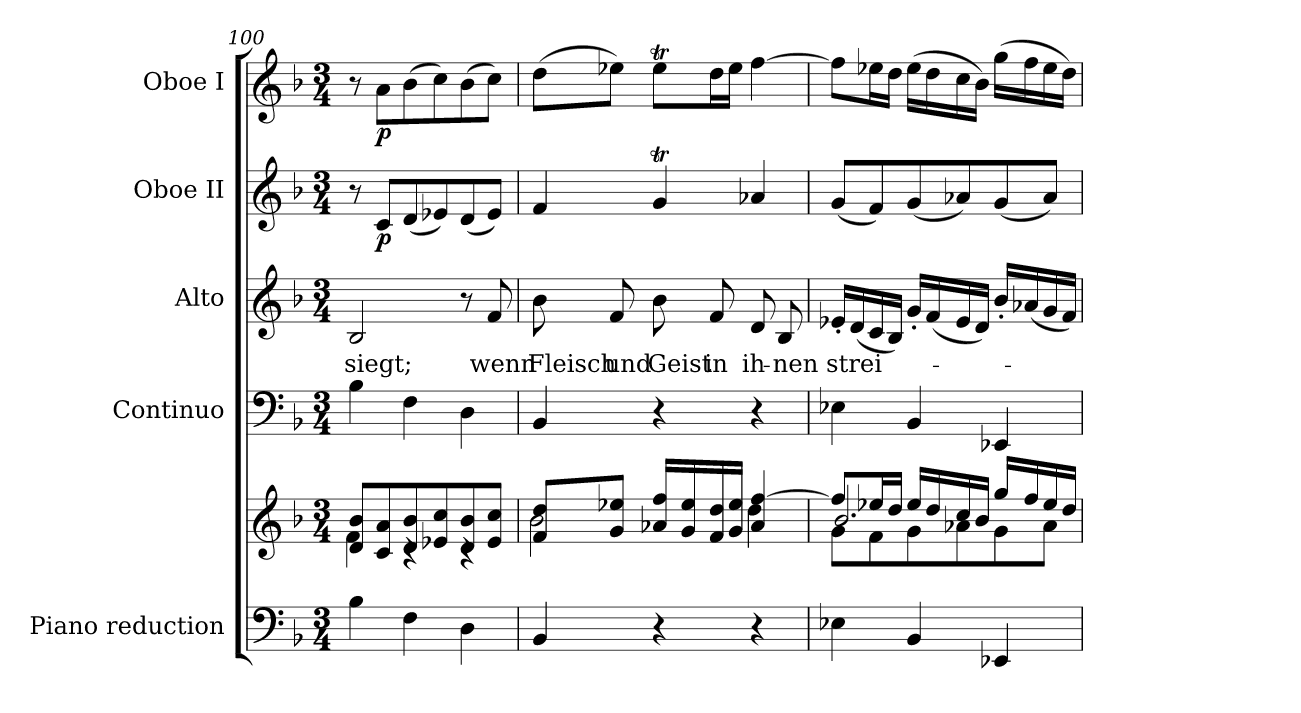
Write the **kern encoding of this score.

**kern	**kern	**kern	**kern	**text	**kern	**dynam	**kern	**dynam
*part5	*part5	*part4	*part3	*part3	*part2	*part2	*part1	*part1
*staff6	*staff5	*staff4	*staff3	*staff3	*staff2	*staff2	*staff1	*staff1
*I"Piano reduction	*	*I"Continuo	*I"Alto	*	*I"Oboe II	*	*I"Oboe I	*
*I'Pno	*	*	*	*	*I'Ob	*	*I'Ob	*
*clefF4	*clefG2	*clefF4	*clefG2	*	*clefG2	*	*clefG2	*
*k[b-]	*k[b-]	*k[b-]	*k[b-]	*	*k[b-]	*	*k[b-]	*
*M3/4	*M3/4	*M3/4	*M3/4	*	*M3/4	*	*M3/4	*
=100	=100	=100	=100	=100	=100	=100	=100	=100
*	*^	*	*	*	*	*	*	*
!	!	!	!	!	!LO:LY:b	!	!	!	!
4B-\	8d/ 8b-/L	4f\	4B-\	2B-/	siegt;	8r	.	8r	.
!	!	!	!	!	!	!	!LO:DY:b	!	!LO:DY:b
.	8c/ 8a/	.	.	.	.	8c/L	p	8a\L	p
4F\	8d/ 8b-/	4rc	4F\	.	.	(<8d/	.	(>8b-\	.
.	8e-X/ 8cc/	.	.	.	.	8e-X/)	.	8cc\)	.
4D\	8d/ 8b-/	4rc	4D\	8r	.	(<8d/	.	(>8b-\	.
!	!	!	!	!	!LO:LY:b	!	!	!	!
.	8e-/ 8cc/J	.	.	8f/	wenn	8e-/J)	.	8cc\J)	.
=101	=101	=101	=101	=101	=101	=101	=101	=101	=101
!	!	!	!	!	!LO:LY:b	!	!	!	!
4BB-/	8f/ 8dd/L	2b-\	4BB-/	8b-\	Fleisch	4f/	.	(>8dd\L	.
!	!	!	!	!	!LO:LY:b	!	!	!	!
.	8g/ 8ee-X/J	.	.	8f/	und	.	.	8ee-X\J)	.
!	!	!	!	!	!LO:LY:b	!	!	!	!
4r	16a-X/ 16ff/LL	.	4r	8b-\	Geist	4gT/	.	8ee-T\L	.
.	16g/ 16ee-/	.	.	.	.	.	.	.	.
!	!	!	!	!	!LO:LY:b	!	!	!	!
.	16f/ 16dd/	.	.	8f/	in	.	.	16dd\L	.
.	16g/ 16ee-/JJ	.	.	.	.	.	.	16ee-\JJ	.
!	!	!	!	!	!LO:LY:b	!	!	!	!
4r	4a-/ [4ff/	4dd\	4r	8d/	ih-	4a-X/	.	[4ff\	.
!	!	!	!	!	!LO:LY:b	!	!	!	!
.	.	.	.	8B-/	-nen	.	.	.	.
!!LO:PB:g=z
=102	=102	=102	=102	=102	=102	=102	=102	=102	=102
*	*	*^	*	*	*	*	*	*	*
!	!	!	!	!	!	!LO:LY:b	!	!	!	!
4E-X\	8ff/L]	8g\L	2.b-/	4E-X\	16e-X'/LL	strei-	(<8g/L	.	8ff\L]	.
.	.	.	.	.	(<16d/	.	.	.	.	.
.	16ee-X/L	8f\	.	.	16c/	.	8f/)	.	16ee-X\L	.
.	16dd/JJ	.	.	.	16B-/JJ)	.	.	.	16dd\JJ	.
4BB-/	16ee-/LL	8g\	.	4BB-/	16g'/LL	.	(<8g/	.	(>16ee-\LL	.
.	16dd/	.	.	.	(<16f/	.	.	.	16dd\	.
.	16cc/	8a-X\	.	.	16e-/	.	8a-X/)	.	16cc\	.
.	16b-/JJ	.	.	.	16d/JJ)	.	.	.	16b-\JJ)	.
4EE-X/	16gg/LL	8g\	.	4EE-X/	16b-'/LL	.	(<8g/	.	(>16gg\LL	.
.	16ff/	.	.	.	(<16a-X/	.	.	.	16ff\	.
.	16ee-/	8a-\J	.	.	16g/	.	8a-/J)	.	16ee-\	.
.	16dd/JJ	.	.	.	16f/JJ)	.	.	.	16dd\JJ)	.
*	*v	*v	*v	*	*	*	*	*	*	*
=	=	=	=	=	=	=	=	=
*-	*-	*-	*-	*-	*-	*-	*-	*-
